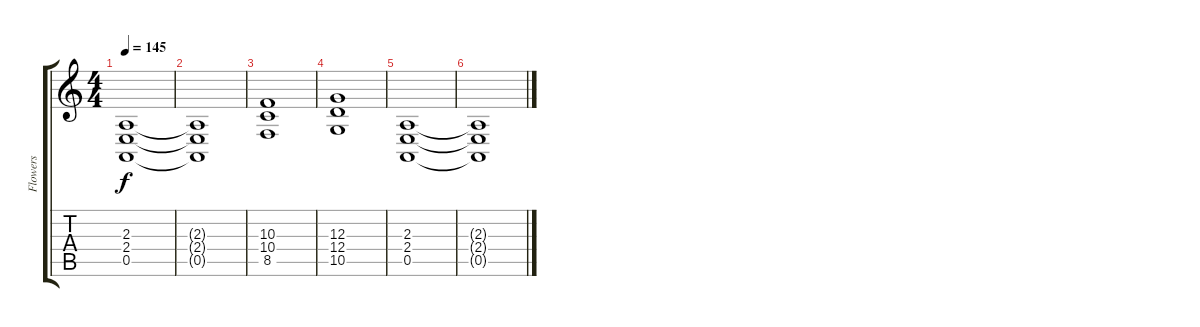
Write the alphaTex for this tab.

\track ("Flowers" "Flowers") {instrument pad8sweep}
\staff {score tabs}
\tuning (E4 B3 G3 D3 A2 E2) {hide}
\ts (4 4)
\tempo 145
\clef g2
\ks c
(2.3 2.4 0.5).1{dy f} |
(2.3{t} 2.4{t} 0.5{t}).1 |
(10.3 10.4 8.5).1 |
(12.3 12.4 10.5).1 |
(2.3 2.4 0.5).1 |
(2.3{t} 2.4{t} 0.5{t}).1
